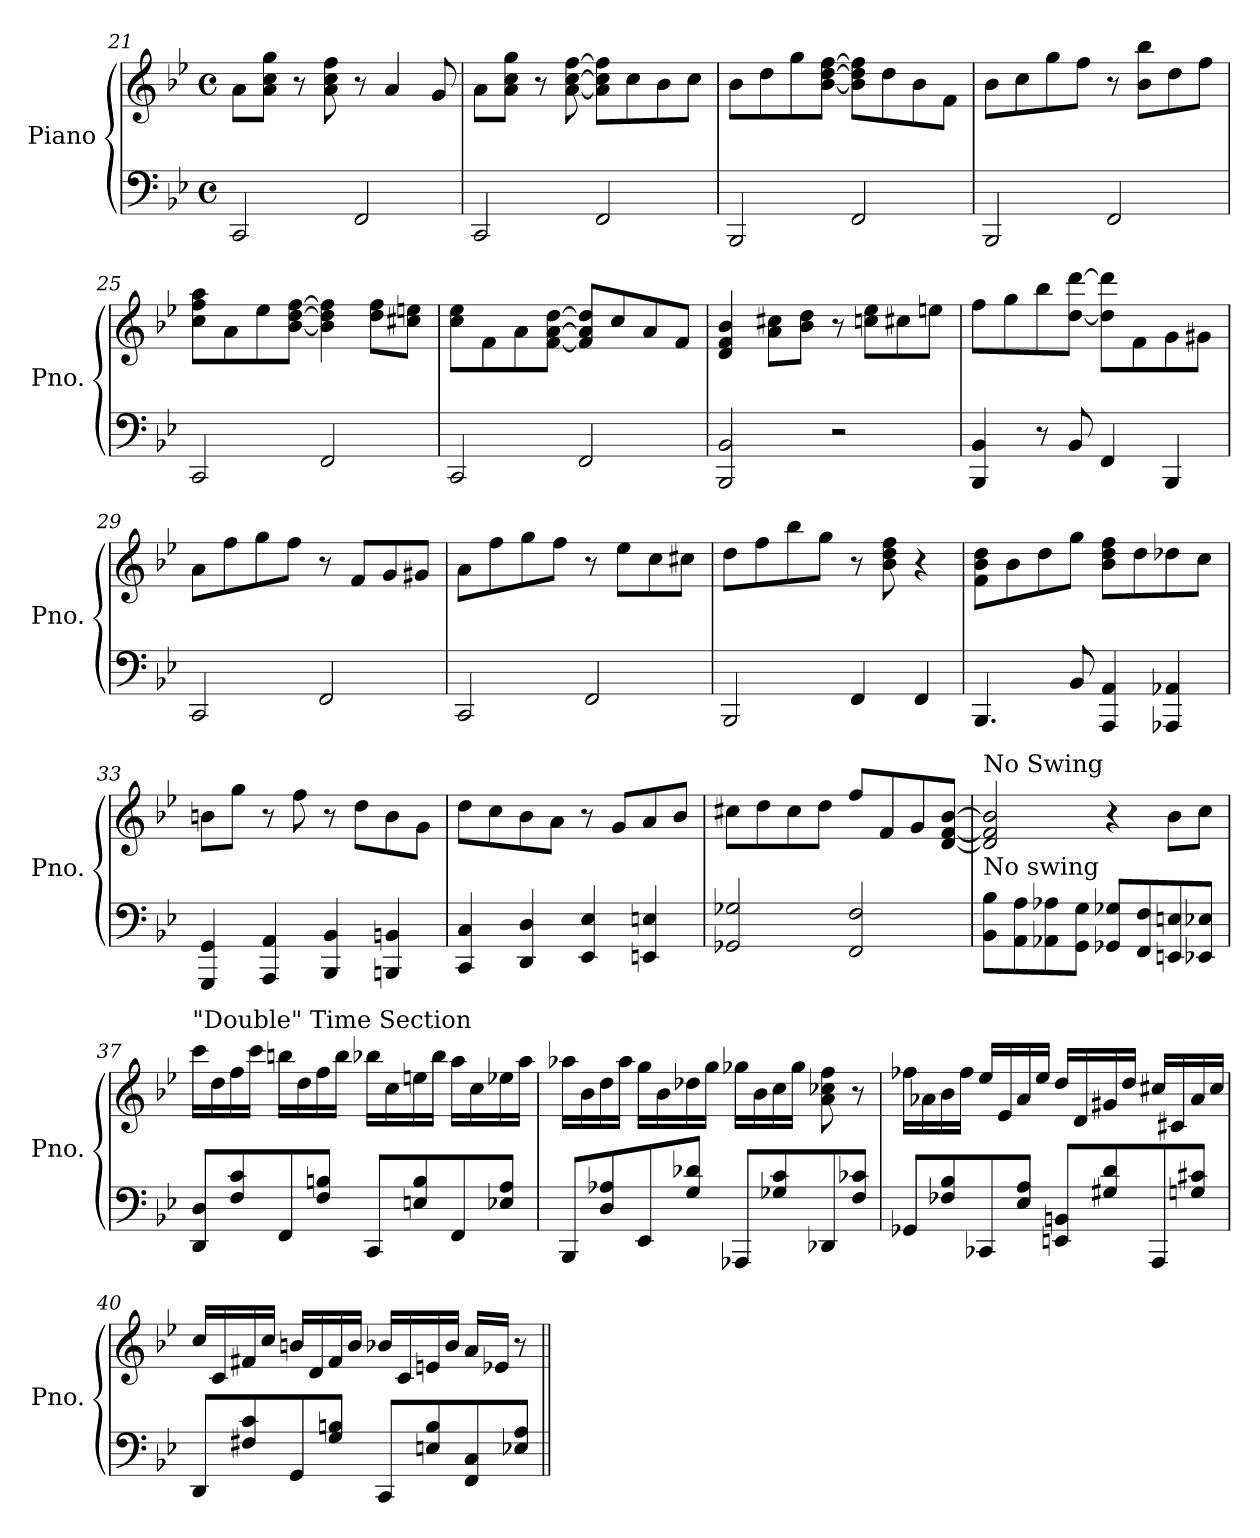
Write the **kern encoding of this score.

**kern	**kern
*part1	*part1
*staff2	*staff1
*I"Piano	*
*I'Pno.	*
*clefF4	*clefG2
*k[b-e-]	*k[b-e-]
*M4/4	*M4/4
*met(c)	*met(c)
=21	=21
2CC/	8a\L
.	8a\ 8cc\ 8gg\J
.	8r
.	8a\ 8cc\ 8ff\
2FF/	8r
.	4a/
.	8g/
=22	=22
2CC/	8a\L
.	8a\ 8cc\ 8gg\J
.	8r
.	[8a\ [8cc\ [8ff\
2FF/	8a\] 8cc\] 8ff\]L
.	8cc\
.	8b-\
.	8cc\J
=23	=23
2BBB-/	8b-\L
.	8dd\
.	8gg\
.	[8b-\ [8dd\ [8ff\J
2FF/	8b-\] 8dd\] 8ff\]L
.	8dd\
.	8b-\
.	8f\J
=24	=24
2BBB-/	8b-\L
.	8cc\
.	8gg\
.	8ff\J
2FF/	8r
.	8b-\ 8bb-\L
.	8dd\
.	8ff\J
!!LO:PB:g=z
=25	=25
2CC/	8cc\ 8ff\ 8aa\L
.	8a\
.	8ee-\
.	[8b-\ [8dd\ [8ff\J
2FF/	4b-\] 4dd\] 4ff\]
.	8dd\ 8ff\L
.	8cc#X\ 8een\J
=26	=26
2CC/	8cc\ 8ee-\L
.	8f\
.	8a\
.	[8f\ [8a\ [8dd\J
2FF/	8f/] 8a/] 8dd/]L
.	8cc/
.	8a/
.	8f/J
=27	=27
2BBB-/ 2BB-/	4d/ 4f/ 4b-/
.	8a\ 8cc#X\L
.	8b-\ 8dd\J
2r	8r
.	8ccn\ 8ee-\L
.	8cc#X\
.	8een\J
=28	=28
4BBB-/ 4BB-/	8ff\L
.	8gg\
8r	8bb-\
8BB-/	[8dd\ [8ddd\J
4FF/	8dd\] 8ddd\]L
.	8f\
4BBB-/	8g\
.	8g#X\J
!!LO:LB:g=z
=29	=29
2CC/	8a\L
.	8ff\
.	8gg\
.	8ff\J
2FF/	8r
.	8f/L
.	8g/
.	8g#X/J
=30	=30
2CC/	8a\L
.	8ff\
.	8gg\
.	8ff\J
2FF/	8r
.	8ee-\L
.	8cc\
.	8cc#X\J
=31	=31
2BBB-/	8dd\L
.	8ff\
.	8bb-\
.	8gg\J
4FF/	8r
.	8b-\ 8dd\ 8ff\
4FF/	4r
=32	=32
4.BBB-/	8f\ 8b-\ 8dd\L
.	8b-\
.	8dd\
8BB-/	8gg\J
4AAA/ 4AA/	8b-\ 8dd\ 8ff\L
.	8dd\
4AAA-X/ 4AA-X/	8dd-X\
.	8cc\J
=33	=33
4GGG/ 4GG/	8bn\L
.	8gg\J
4AAA/ 4AA/	8r
.	8ff\
4BBB-/ 4BB-/	8r
.	8dd\L
4BBBn/ 4BBn/	8b\
.	8g\J
!!LO:LB:g=z
=34	=34
4CC/ 4C/	8dd\L
.	8cc\
4DD/ 4D/	8b-\
.	8a\J
4EE-/ 4E-/	8r
.	8g/L
4EEn/ 4En/	8a/
.	8b-/J
=35	=35
2GG-X/ 2G-X/	8cc#X\L
.	8dd\
.	8cc#\
.	8dd\J
2FF/ 2F/	8ff/L
.	8f/
.	8g/
.	[8d/ [8f/ [8b-/J
=36	=36
!	!LO:TX:a:t=No Swing
!LO:TX:a:t=No swing	!
8BB-\ 8B-\L	2d/] 2f/] 2b-/]
8AA\ 8A\	.
8AA-X\ 8A-X\	.
8GG\ 8G\J	.
8GG-X/ 8G-X/L	4r
8FF/ 8F/	.
8EEn/ 8En/	8b-\L
8EE-X/ 8E-X/J	8cc\J
!!LO:LB:g=z
=37	=37
!	!LO:TX:a:t="Double" Time Section
8DD/ 8D/L	16ccc\LL
.	16dd\
8F/ 8c/	16ff\
.	16ccc\JJ
8FF/	16bbn\LL
.	16dd\
8F/ 8Bn/J	16ff\
.	16bb\JJ
8CC/L	16bb-X\LL
.	16cc\
8En/ 8B/	16een\
.	16bb-\JJ
8FF/	16aa\LL
.	16cc\
8E-X/ 8A/J	16ee-X\
.	16aa\JJ
=38	=38
8BBB-/L	16aa-X\LL
.	16b-\
8D/ 8A-X/	16dd\
.	16aa-\JJ
8EE-/	16gg\LL
.	16b-\
8G/ 8d-X/J	16dd-X\
.	16gg\JJ
8AAA-X/L	16gg-X\LL
.	16b-\
8G-X/ 8c/	16cc\
.	16gg-\JJ
8DD-X/	8a\ 8cc-X\ 8ff\
8F/ 8c-X/J	8r
!!LO:LB:g=z
=39	=39
8GG-X/L	16ff-X\LL
.	16a-X\
8F-X/ 8B-/	16b-\
.	16ff-\JJ
8CC-X/	16ee-/LL
.	16e-/
8E-/ 8A/J	16a-/
.	16ee-/JJ
8EEn/ 8BBn/L	16dd/LL
.	16d/
8G#X/ 8d/	16g#X/
.	16dd/JJ
8AAA/	16cc#X/LL
.	16c#X/
8Gn/ 8c#X/J	16a-/
.	16cc#/JJ
=40	=40
8DD/L	16cc/LL
.	16c/
8F#X/ 8c/	16f#X/
.	16cc/JJ
8GG/	16bn/LL
.	16d/
8G/ 8Bn/J	16f#/
.	16b/JJ
8CC/L	16b-X/LL
.	16c/
8En/ 8B/	16en/
.	16b-/JJ
8FF/ 8C/	16a/LL
.	16e-X/JJ
8E-X/ 8A/J	8r
=||	=||
*-	*-
